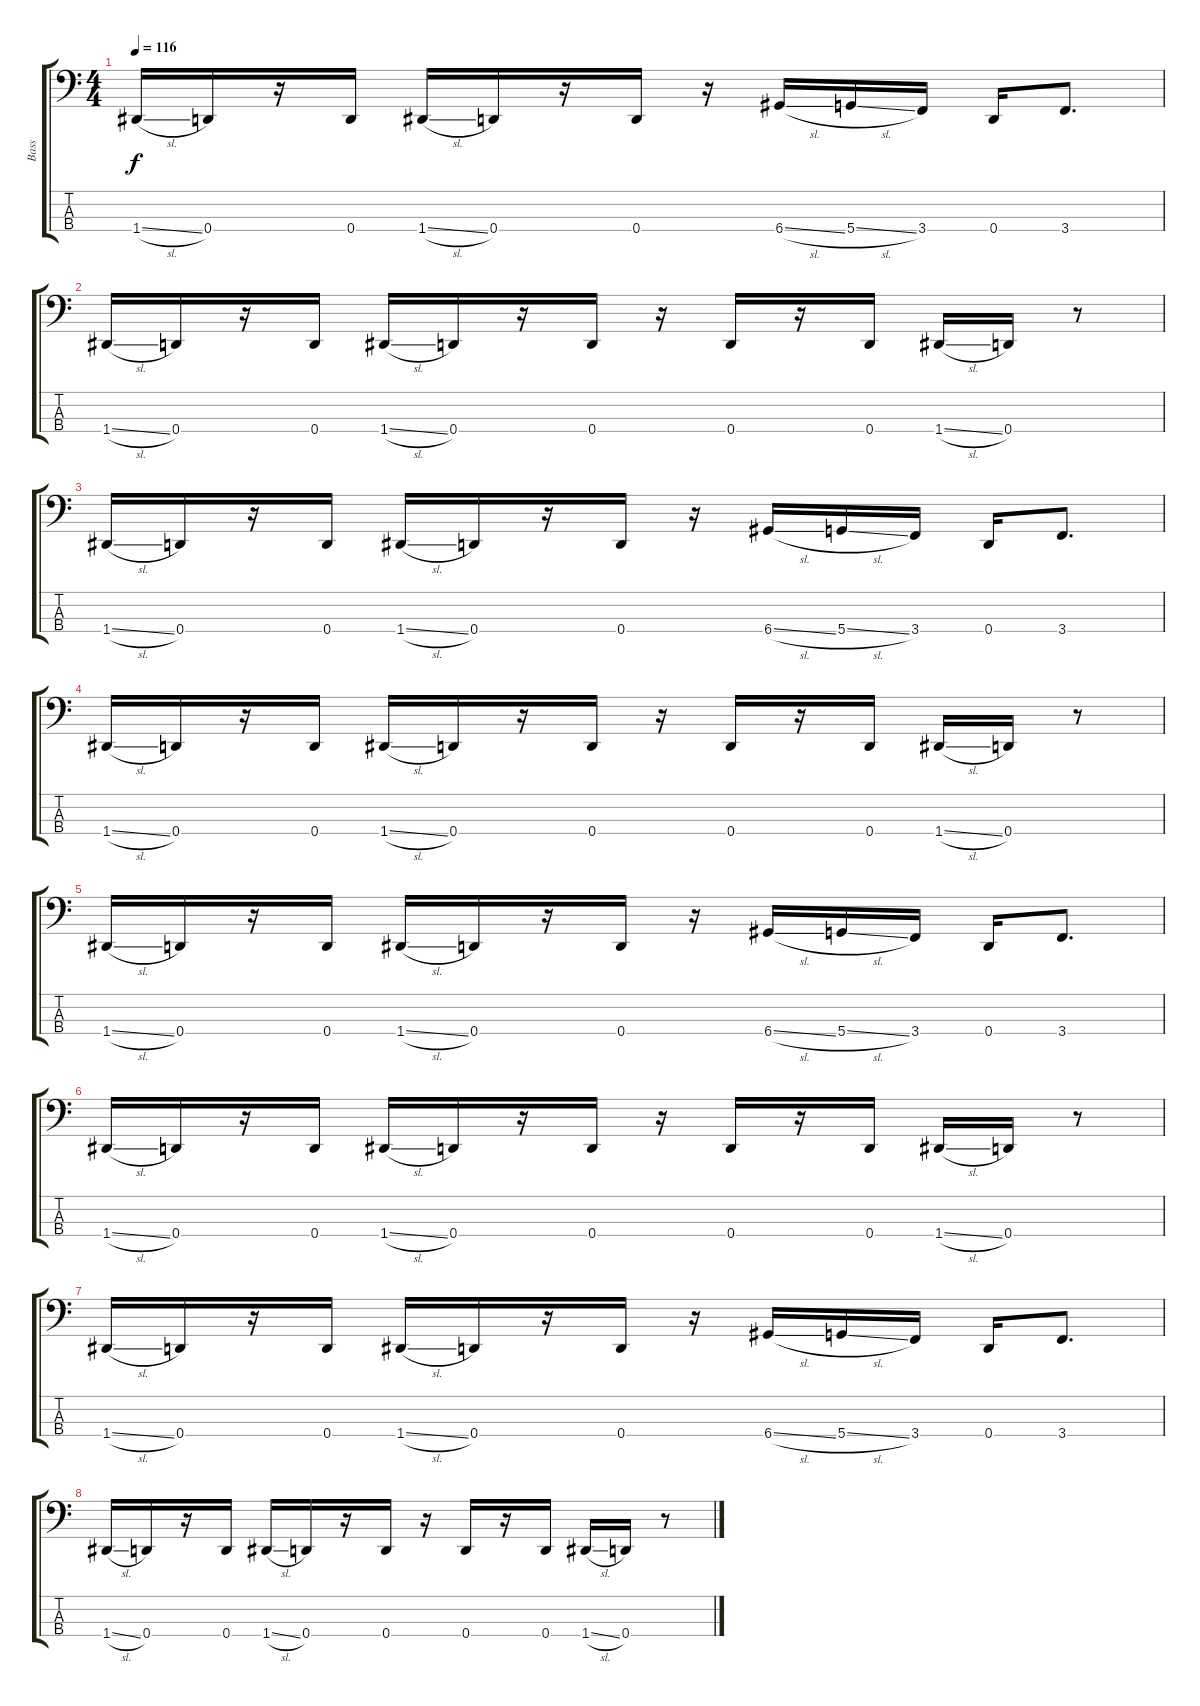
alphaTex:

\track ("Bass" "Bass") {instrument electricbassfinger}
\staff {score tabs}
\tuning (F2 C2 G1 D1) {hide}
\ts (4 4)
\tempo 116
\clef f4
\ks c
1.4{sl}.16{dy f} 0.4.16 r.16 0.4.16 1.4{sl}.16 0.4.16 r.16 0.4.16 r.16 6.4{sl}.16 5.4{sl}.16 3.4.16 0.4.16 3.4.8{d} |
1.4{sl}.16 0.4.16 r.16 0.4.16 1.4{sl}.16 0.4.16 r.16 0.4.16 r.16 0.4.16 r.16 0.4.16 1.4{sl}.16 0.4.16 r.8 |
1.4{sl}.16 0.4.16 r.16 0.4.16 1.4{sl}.16 0.4.16 r.16 0.4.16 r.16 6.4{sl}.16 5.4{sl}.16 3.4.16 0.4.16 3.4.8{d} |
1.4{sl}.16 0.4.16 r.16 0.4.16 1.4{sl}.16 0.4.16 r.16 0.4.16 r.16 0.4.16 r.16 0.4.16 1.4{sl}.16 0.4.16 r.8 |
1.4{sl}.16 0.4.16 r.16 0.4.16 1.4{sl}.16 0.4.16 r.16 0.4.16 r.16 6.4{sl}.16 5.4{sl}.16 3.4.16 0.4.16 3.4.8{d} |
1.4{sl}.16 0.4.16 r.16 0.4.16 1.4{sl}.16 0.4.16 r.16 0.4.16 r.16 0.4.16 r.16 0.4.16 1.4{sl}.16 0.4.16 r.8 |
1.4{sl}.16 0.4.16 r.16 0.4.16 1.4{sl}.16 0.4.16 r.16 0.4.16 r.16 6.4{sl}.16 5.4{sl}.16 3.4.16 0.4.16 3.4.8{d} |
1.4{sl}.16 0.4.16 r.16 0.4.16 1.4{sl}.16 0.4.16 r.16 0.4.16 r.16 0.4.16 r.16 0.4.16 1.4{sl}.16 0.4.16 r.8
